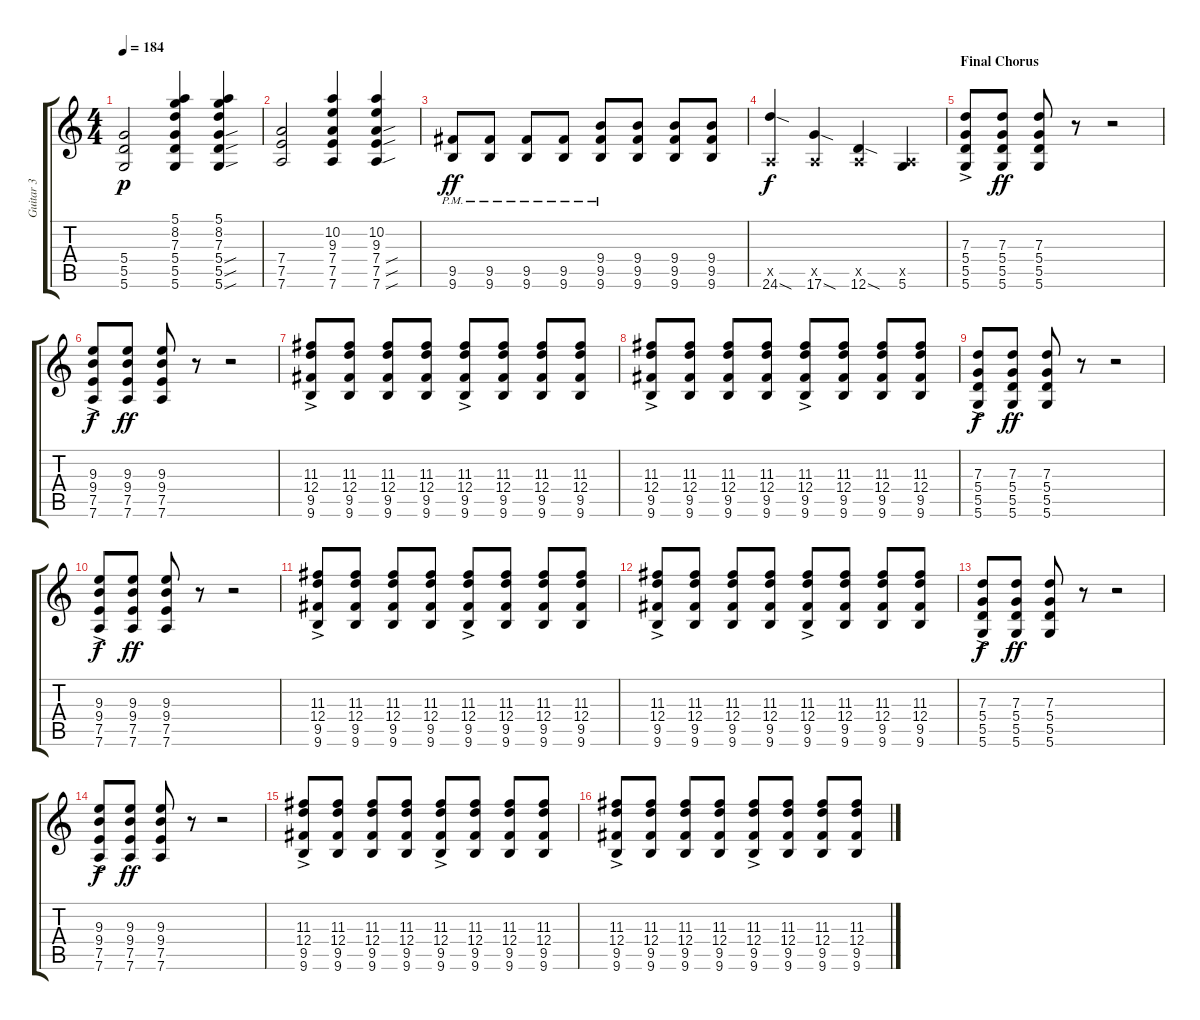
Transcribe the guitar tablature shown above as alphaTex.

\track ("Guitar 3" "Guitar 3") {instrument distortionguitar}
\staff {score tabs}
\tuning (E4 B3 G3 D3 A2 D2) {hide}
\ts (4 4)
\tempo 184
\clef g2
\ks c
(5.4 5.5 5.6).2{dy p} (5.1 8.2 7.3 5.4 5.5 5.6).4 (5.1 8.2 7.3 5.4{sou} 5.5{sou} 5.6{sou}).4 |
(7.4 7.5 7.6).2 (10.2 9.3 7.4 7.5 7.6).4 (10.2 9.3 7.4{sou} 7.5{sou} 7.6{sou}).4 |
(9.5{pm} 9.6{pm}).8{dy ff} (9.5{pm} 9.6{pm}).8 (9.5{pm} 9.6{pm}).8 (9.5{pm} 9.6{pm}).8 (9.4{pm} 9.5{pm} 9.6{pm}).8 (9.4 9.5 9.6).8 (9.4 9.5 9.6).8 (9.4 9.5 9.6).8 |
(0.5{x} 24.6{sod}).4{dy f} (0.5{x} 17.6{sod}).4 (0.5{x} 12.6{sod}).4 (0.5{x} 5.6).4 |
\section ("" "Final Chorus")
(7.3{ac} 5.4{ac} 5.5{ac} 5.6{ac}).8 (7.3 5.4 5.5 5.6).8{dy ff} (7.3 5.4 5.5 5.6).8 r.8 r.2 |
(9.3{ac} 9.4{ac} 7.5{ac} 7.6{ac}).8{dy f} (9.3 9.4 7.5 7.6).8{dy ff} (9.3 9.4 7.5 7.6).8 r.8 r.2 |
(11.3{ac} 12.4{ac} 9.5{ac} 9.6).8 (11.3 12.4 9.5 9.6).8 (11.3 12.4 9.5 9.6).8 (11.3 12.4 9.5 9.6).8 (11.3{ac} 12.4{ac} 9.5{ac} 9.6).8 (11.3 12.4 9.5 9.6).8 (11.3 12.4 9.5 9.6).8 (11.3 12.4 9.5 9.6).8 |
(11.3{ac} 12.4{ac} 9.5{ac} 9.6).8 (11.3 12.4 9.5 9.6).8 (11.3 12.4 9.5 9.6).8 (11.3 12.4 9.5 9.6).8 (11.3{ac} 12.4{ac} 9.5{ac} 9.6).8 (11.3 12.4 9.5 9.6).8 (11.3 12.4 9.5 9.6).8 (11.3 12.4 9.5 9.6).8 |
(7.3{ac} 5.4{ac} 5.5{ac} 5.6{ac}).8{dy f} (7.3 5.4 5.5 5.6).8{dy ff} (7.3 5.4 5.5 5.6).8 r.8 r.2 |
(9.3{ac} 9.4{ac} 7.5{ac} 7.6{ac}).8{dy f} (9.3 9.4 7.5 7.6).8{dy ff} (9.3 9.4 7.5 7.6).8 r.8 r.2 |
(11.3{ac} 12.4{ac} 9.5{ac} 9.6).8 (11.3 12.4 9.5 9.6).8 (11.3 12.4 9.5 9.6).8 (11.3 12.4 9.5 9.6).8 (11.3{ac} 12.4{ac} 9.5{ac} 9.6).8 (11.3 12.4 9.5 9.6).8 (11.3 12.4 9.5 9.6).8 (11.3 12.4 9.5 9.6).8 |
(11.3{ac} 12.4{ac} 9.5{ac} 9.6).8 (11.3 12.4 9.5 9.6).8 (11.3 12.4 9.5 9.6).8 (11.3 12.4 9.5 9.6).8 (11.3{ac} 12.4{ac} 9.5{ac} 9.6).8 (11.3 12.4 9.5 9.6).8 (11.3 12.4 9.5 9.6).8 (11.3 12.4 9.5 9.6).8 |
(7.3{ac} 5.4{ac} 5.5{ac} 5.6{ac}).8{dy f} (7.3 5.4 5.5 5.6).8{dy ff} (7.3 5.4 5.5 5.6).8 r.8 r.2 |
(9.3{ac} 9.4{ac} 7.5{ac} 7.6{ac}).8{dy f} (9.3 9.4 7.5 7.6).8{dy ff} (9.3 9.4 7.5 7.6).8 r.8 r.2 |
(11.3{ac} 12.4{ac} 9.5{ac} 9.6).8 (11.3 12.4 9.5 9.6).8 (11.3 12.4 9.5 9.6).8 (11.3 12.4 9.5 9.6).8 (11.3{ac} 12.4{ac} 9.5{ac} 9.6).8 (11.3 12.4 9.5 9.6).8 (11.3 12.4 9.5 9.6).8 (11.3 12.4 9.5 9.6).8 |
(11.3{ac} 12.4{ac} 9.5{ac} 9.6).8 (11.3 12.4 9.5 9.6).8 (11.3 12.4 9.5 9.6).8 (11.3 12.4 9.5 9.6).8 (11.3{ac} 12.4{ac} 9.5{ac} 9.6).8 (11.3 12.4 9.5 9.6).8 (11.3 12.4 9.5 9.6).8 (11.3 12.4 9.5 9.6).8
